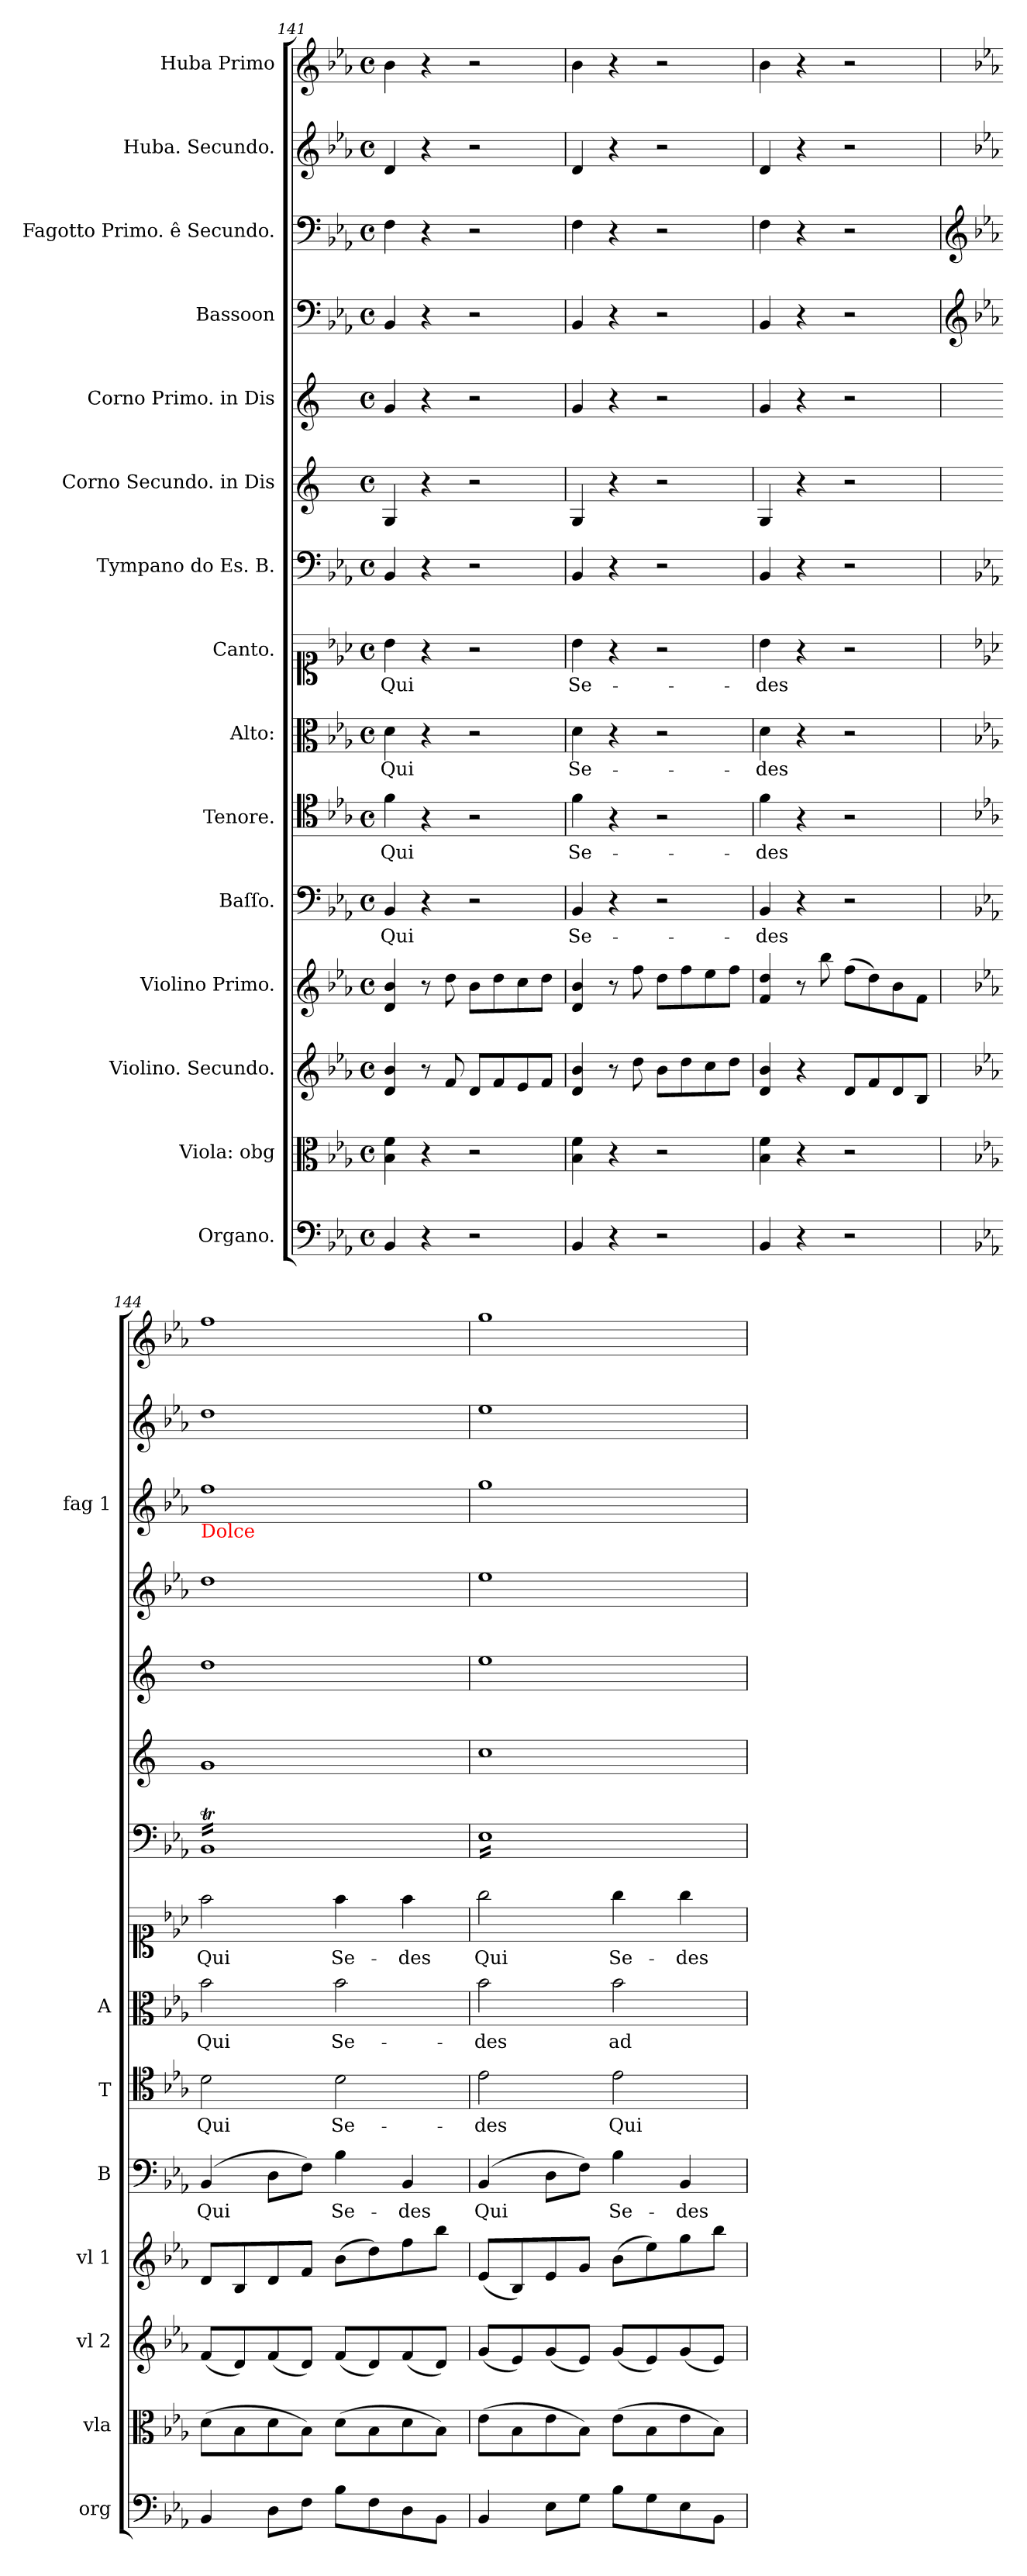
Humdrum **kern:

**kern	**kern	**dynam	**kern	**dynam	**kern	**dynam	**kern	**text	**kern	**text	**kern	**text	**kern	**text	**dynam	**kern	**kern	**kern	**kern	**kern	**kern	**kern
*part15	*part14	*part14	*part13	*part13	*part12	*part12	*part11	*part11	*part10	*part10	*part9	*part9	*part8	*part8	*part8	*part7	*part6	*part5	*part4	*part3	*part2	*part1
*staff15	*staff14	*staff14	*staff13	*staff13	*staff12	*staff12	*staff11	*staff11	*staff10	*staff10	*staff9	*staff9	*staff8	*staff8	*staff8	*staff7	*staff6	*staff5	*staff4	*staff3	*staff2	*staff1
*I"Organo.	*I"Viola: obg	*	*I"Violino. Secundo.	*	*I"Violino Primo.	*	*I"Baſſo.	*	*I"Tenore.	*	*I"Alto:	*	*I"Canto.	*	*	*I"Tympano do Es. B.	*I"Corno Secundo. in Dis	*I"Corno Primo. in Dis	*I"Bassoon	*I"Fagotto Primo. ê Secundo.	*I"Huba. Secundo.	*I"Huba Primo
*I'org	*I'vla	*	*I'vl 2	*	*I'vl 1	*	*I'B	*	*I'T	*	*I'A	*	*	*	*	*	*	*	*	*I'fag 1	*	*
*clefF4	*clefC3	*	*clefG2	*	*clefG2	*	*clefF4	*	*clefC4	*	*clefC3	*	*clefC1	*	*	*clefF4	*clefG2	*clefG2	*clefF4	*clefF4	*clefG2	*clefG2
*	*	*	*	*	*	*	*	*	*	*	*	*	*	*	*	*	*ITrd5c9	*ITrd5c9	*	*	*	*
*k[b-e-a-]	*k[b-e-a-]	*	*k[b-e-a-]	*	*k[b-e-a-]	*	*k[b-e-a-]	*	*k[b-e-a-]	*	*k[b-e-a-]	*	*k[b-e-a-]	*	*	*k[b-e-a-]	*k[b-e-a-]	*k[b-e-a-]	*k[b-e-a-]	*k[b-e-a-]	*k[b-e-a-]	*k[b-e-a-]
*E-:	*E-:	*	*E-:	*	*E-:	*	*E-:	*	*	*	*E-:	*	*E-:	*	*	*	*E-:	*E-:	*	*	*E-:	*E-:
*M4/4	*M4/4	*	*M4/4	*	*M4/4	*	*M4/4	*	*M4/4	*	*M4/4	*	*M4/4	*	*	*M4/4	*M4/4	*M4/4	*M4/4	*M4/4	*M4/4	*M4/4
*met(c)	*met(c)	*	*met(c)	*	*met(c)	*	*met(c)	*	*met(c)	*	*met(c)	*	*met(c)	*	*	*met(c)	*met(c)	*met(c)	*met(c)	*met(c)	*met(c)	*met(c)
=141	=141	=141	=141	=141	=141	=141	=141	=141	=141	=141	=141	=141	=141	=141	=141	=141	=141	=141	=141	=141	=141	=141
!	!	!LO:DY:b	!	!	!	!	!	!	!	!	!	!	!	!	!	!	!	!	!	!	!	!
4BB-/	4B-\ 4f\	fort	4d/ 4b-/	.	4d/ 4b-/	.	4BB-/	Qui	4f\	Qui	4d\	Qui	4b-\	Qui	.	4BB-/	4BB-/	4B-/	4BB-/	4F\	4d/	4b-\
4r	4r	.	8r	.	8r	.	4r	.	4r	.	4r	.	4r	.	.	4r	4r	4r	4r	4r	4r	4r
!	!	!	!	!LO:DY:b	!	!LO:DY:b	!	!	!	!	!	!	!	!	!	!	!	!	!	!	!	!
.	.	.	8f/	pia	8dd\	pia	.	.	.	.	.	.	.	.	.	.	.	.	.	.	.	.
2r	2r	.	8d/L	.	8b-\L	.	2r	.	2r	.	2r	.	2r	.	.	2r	2r	2r	2r	2r	2r	2r
.	.	.	8f/	.	8dd\	.	.	.	.	.	.	.	.	.	.	.	.	.	.	.	.	.
.	.	.	8e-/	.	8cc\	.	.	.	.	.	.	.	.	.	.	.	.	.	.	.	.	.
.	.	.	8f/J	.	8dd\J	.	.	.	.	.	.	.	.	.	.	.	.	.	.	.	.	.
=142	=142	=142	=142	=142	=142	=142	=142	=142	=142	=142	=142	=142	=142	=142	=142	=142	=142	=142	=142	=142	=142	=142
!	!	!	!	!LO:DY:b:rj	!	!LO:DY:b:rj	!	!	!	!	!	!	!	!	!	!	!	!	!	!	!	!
4BB-/	4B-\ 4f\	.	4d/ 4b-/	for	4d/ 4b-/	for	4BB-/	Se-	4f\	Se-	4d\	Se-	4b-\	Se-	.	4BB-/	4BB-/	4B-/	4BB-/	4F\	4d/	4b-\
!	!	!	!	!	!	!LO:DY:b	!	!	!	!	!	!	!	!	!	!	!	!	!	!	!	!
4r	4r	.	8r	.	8r	pia	4r	.	4r	.	4r	.	4r	.	.	4r	4r	4r	4r	4r	4r	4r
!	!	!	!	!LO:DY:b	!	!	!	!	!	!	!	!	!	!	!	!	!	!	!	!	!	!
.	.	.	8dd\	pia	8ff\	.	.	.	.	.	.	.	.	.	.	.	.	.	.	.	.	.
2r	2r	.	8b-\L	.	8dd\L	.	2r	.	2r	.	2r	.	2r	.	.	2r	2r	2r	2r	2r	2r	2r
.	.	.	8dd\	.	8ff\	.	.	.	.	.	.	.	.	.	.	.	.	.	.	.	.	.
.	.	.	8cc\	.	8ee-\	.	.	.	.	.	.	.	.	.	.	.	.	.	.	.	.	.
.	.	.	8dd\J	.	8ff\J	.	.	.	.	.	.	.	.	.	.	.	.	.	.	.	.	.
=143	=143	=143	=143	=143	=143	=143	=143	=143	=143	=143	=143	=143	=143	=143	=143	=143	=143	=143	=143	=143	=143	=143
!	!	!	!	!LO:DY:b:rj	!	!LO:DY:b:rj	!	!	!	!	!	!	!	!	!	!	!	!	!	!	!	!
4BB-/	4B-\ 4f\	.	4d/ 4b-/	for	4f/ 4dd/	forto	4BB-/	-des	4f\	-des	4d\	-des	4b-\	-des	.	4BB-/	4BB-/	4B-/	4BB-/	4F\	4d/	4b-\
4r	4r	.	4r	.	8r	.	4r	.	4r	.	4r	.	4r	.	.	4r	4r	4r	4r	4r	4r	4r
.	.	.	.	.	8bb-\	.	.	.	.	.	.	.	.	.	.	.	.	.	.	.	.	.
2r	2r	.	8d/L	.	(8ff\L	.	2r	.	2r	.	2r	.	2r	.	.	2r	2r	2r	2r	2r	2r	2r
.	.	.	8f/	.	8dd\)	.	.	.	.	.	.	.	.	.	.	.	.	.	.	.	.	.
.	.	.	8d/	.	8b-\	.	.	.	.	.	.	.	.	.	.	.	.	.	.	.	.	.
.	.	.	8B-/J	.	8f\J	.	.	.	.	.	.	.	.	.	.	.	.	.	.	.	.	.
=144	=144	=144	=144	=144	=144	=144	=144	=144	=144	=144	=144	=144	=144	=144	=144	=144	=144	=144	=144	=144	=144	=144
*	*	*	*	*	*	*	*	*	*	*	*	*	*	*	*	*	*	*	*clefG2	*clefG2	*	*
*	*	*	*	*	*	*	*	*	*	*	*	*	*	*	*	*	*	*	*k[b-e-a-]	*k[b-e-a-]	*	*
!	!	!	!	!	!	!	!	!	!	!	!	!	!	!	!	!	!	!	!	!LO:TX:b:color=red:t=Dolce	!	!
!	!	!	!	!	!	!	!	!	!	!	!	!	!	!	!LO:DY:b	!	!	!	!	!	!	!
*	*	*	*	*	*	*	*	*	*	*	*	*	*	*	*	*tremolo	*	*	*	*	*	*
4BB-/	(8d\L	.	(8f/L	.	8d/L	.	(4BB-/	Qui	2d\	Qui	2b-\	Qui	2ff\	Qui	fort	16BB-TLL	1B-	1f	1dd	1ff	1dd	1ff
.	.	.	.	.	.	.	.	.	.	.	.	.	.	.	.	16BB-T	.	.	.	.	.	.
.	8B-\	.	8d/)	.	8B-/	.	.	.	.	.	.	.	.	.	.	16BB-T	.	.	.	.	.	.
.	.	.	.	.	.	.	.	.	.	.	.	.	.	.	.	16BB-T	.	.	.	.	.	.
8D\L	8d\	.	(8f/	.	8d/	.	8D\L	.	.	.	.	.	.	.	.	16BB-T	.	.	.	.	.	.
.	.	.	.	.	.	.	.	.	.	.	.	.	.	.	.	16BB-T	.	.	.	.	.	.
8F\J	8B-\J)	.	8d/J)	.	8f/J	.	8F\J)	.	.	.	.	.	.	.	.	16BB-T	.	.	.	.	.	.
.	.	.	.	.	.	.	.	.	.	.	.	.	.	.	.	16BB-T	.	.	.	.	.	.
8B-\L	(8d\L	.	(8f/L	.	(8b-\L	.	4B-\	Se-	2d\	Se-	2b-\	Se-	4ff\	Se-	.	16BB-T	.	.	.	.	.	.
.	.	.	.	.	.	.	.	.	.	.	.	.	.	.	.	16BB-T	.	.	.	.	.	.
8F\	8B-\	.	8d/)	.	8dd\)	.	.	.	.	.	.	.	.	.	.	16BB-T	.	.	.	.	.	.
.	.	.	.	.	.	.	.	.	.	.	.	.	.	.	.	16BB-T	.	.	.	.	.	.
8D\	8d\	.	(8f/	.	8ff\	.	4BB-/	-des	.	.	.	.	4ff\	-des	.	16BB-T	.	.	.	.	.	.
.	.	.	.	.	.	.	.	.	.	.	.	.	.	.	.	16BB-T	.	.	.	.	.	.
8BB-\J	8B-\J)	.	8d/J)	.	8bb-\J	.	.	.	.	.	.	.	.	.	.	16BB-T	.	.	.	.	.	.
.	.	.	.	.	.	.	.	.	.	.	.	.	.	.	.	16BB-TJJ	.	.	.	.	.	.
=145	=145	=145	=145	=145	=145	=145	=145	=145	=145	=145	=145	=145	=145	=145	=145	=145	=145	=145	=145	=145	=145	=145
!	!	!	!	!	!	!	!	!LO:LY:i	!	!	!	!	!	!LO:LY:i	!	!	!	!	!	!	!	!
4BB-/	(8e-\L	.	(8g/L	.	(8e-/L	.	(4BB-/	Qui	2e-\	-des	2b-\	-des	2gg\	Qui	.	16E-LL	1e-	1g	1ee-	1gg	1ee-	1gg
.	.	.	.	.	.	.	.	.	.	.	.	.	.	.	.	16E-	.	.	.	.	.	.
.	8B-\	.	8e-/)	.	8B-/)	.	.	.	.	.	.	.	.	.	.	16E-	.	.	.	.	.	.
.	.	.	.	.	.	.	.	.	.	.	.	.	.	.	.	16E-	.	.	.	.	.	.
8E-\L	8e-\	.	(8g/	.	8e-/	.	8D\L	.	.	.	.	.	.	.	.	16E-	.	.	.	.	.	.
.	.	.	.	.	.	.	.	.	.	.	.	.	.	.	.	16E-	.	.	.	.	.	.
8G\J	8B-\J)	.	8e-/J)	.	8g/J	.	8F\J)	.	.	.	.	.	.	.	.	16E-	.	.	.	.	.	.
.	.	.	.	.	.	.	.	.	.	.	.	.	.	.	.	16E-	.	.	.	.	.	.
!	!	!	!	!	!	!	!	!LO:LY:i	!	!LO:LY:i	!	!	!	!LO:LY:i	!	!	!	!	!	!	!	!
8B-\L	(8e-\L	.	(8g/L	.	(8b-\L	.	4B-\	Se-	2e-\	Qui	2b-\	ad	4gg\	Se-	.	16E-	.	.	.	.	.	.
.	.	.	.	.	.	.	.	.	.	.	.	.	.	.	.	16E-	.	.	.	.	.	.
8G\	8B-\	.	8e-/)	.	8ee-\)	.	.	.	.	.	.	.	.	.	.	16E-	.	.	.	.	.	.
.	.	.	.	.	.	.	.	.	.	.	.	.	.	.	.	16E-	.	.	.	.	.	.
!	!	!	!	!	!	!	!	!LO:LY:i	!	!	!	!	!	!LO:LY:i	!	!	!	!	!	!	!	!
8E-\	8e-\	.	(8g/	.	8gg\	.	4BB-/	-des	.	.	.	.	4gg\	-des	.	16E-	.	.	.	.	.	.
.	.	.	.	.	.	.	.	.	.	.	.	.	.	.	.	16E-	.	.	.	.	.	.
8BB-\J	8B-\J)	.	8e-/J)	.	8bb-\J	.	.	.	.	.	.	.	.	.	.	16E-	.	.	.	.	.	.
.	.	.	.	.	.	.	.	.	.	.	.	.	.	.	.	16E-JJ	.	.	.	.	.	.
*	*	*	*	*	*	*	*	*	*	*	*	*	*	*	*	*Xtremolo	*	*	*	*	*	*
=	=	=	=	=	=	=	=	=	=	=	=	=	=	=	=	=	=	=	=	=	=	=
*-	*-	*-	*-	*-	*-	*-	*-	*-	*-	*-	*-	*-	*-	*-	*-	*-	*-	*-	*-	*-	*-	*-
